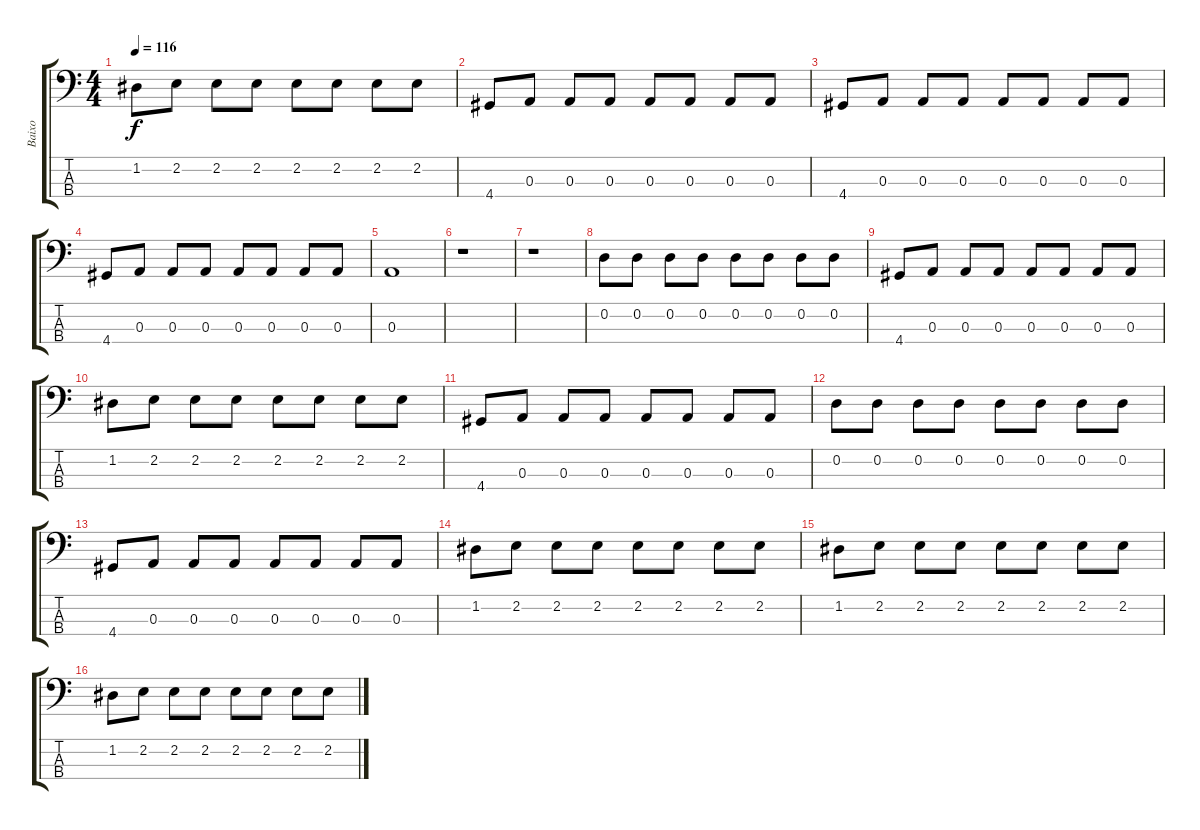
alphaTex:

\track ("Baixo" "Baixo") {instrument electricbassfinger}
\staff {score tabs}
\tuning (G2 D2 A1 E1) {hide}
\ts (4 4)
\tempo 116
\clef f4
\ks c
1.2.8{dy f} 2.2.8 2.2.8 2.2.8 2.2.8 2.2.8 2.2.8 2.2.8 |
4.4.8 0.3.8 0.3.8 0.3.8 0.3.8 0.3.8 0.3.8 0.3.8 |
4.4.8 0.3.8 0.3.8 0.3.8 0.3.8 0.3.8 0.3.8 0.3.8 |
4.4.8 0.3.8 0.3.8 0.3.8 0.3.8 0.3.8 0.3.8 0.3.8 |
0.3.1 |
r.1 |
r.1 |
0.2.8 0.2.8 0.2.8 0.2.8 0.2.8 0.2.8 0.2.8 0.2.8 |
4.4.8 0.3.8 0.3.8 0.3.8 0.3.8 0.3.8 0.3.8 0.3.8 |
1.2.8 2.2.8 2.2.8 2.2.8 2.2.8 2.2.8 2.2.8 2.2.8 |
4.4.8 0.3.8 0.3.8 0.3.8 0.3.8 0.3.8 0.3.8 0.3.8 |
0.2.8 0.2.8 0.2.8 0.2.8 0.2.8 0.2.8 0.2.8 0.2.8 |
4.4.8 0.3.8 0.3.8 0.3.8 0.3.8 0.3.8 0.3.8 0.3.8 |
1.2.8 2.2.8 2.2.8 2.2.8 2.2.8 2.2.8 2.2.8 2.2.8 |
1.2.8 2.2.8 2.2.8 2.2.8 2.2.8 2.2.8 2.2.8 2.2.8 |
1.2.8 2.2.8 2.2.8 2.2.8 2.2.8 2.2.8 2.2.8 2.2.8
